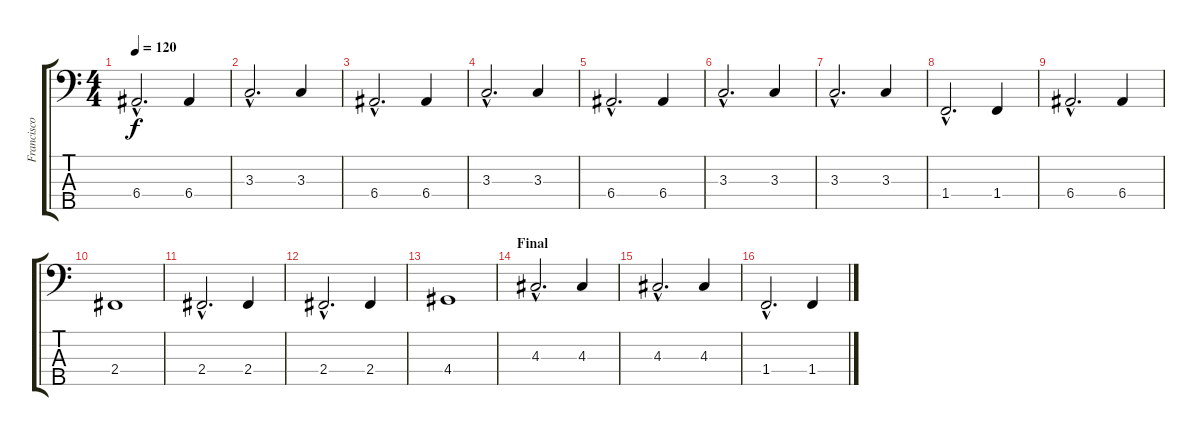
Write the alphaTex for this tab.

\track ("Francisco Fidalgo (Bajo)" "Francisco ") {instrument electricbassfinger}
\staff {score tabs}
\tuning (G2 D2 A1 E1 B0) {hide}
\ts (4 4)
\tempo 120
\clef f4
\ks c
6.4{hac}.2{d dy f} 6.4.4 |
3.3{hac}.2{d} 3.3.4 |
6.4{hac}.2{d} 6.4.4 |
3.3{hac}.2{d} 3.3.4 |
6.4{hac}.2{d} 6.4.4 |
3.3{hac}.2{d} 3.3.4 |
3.3{hac}.2{d} 3.3.4 |
1.4{hac}.2{d} 1.4.4 |
6.4{hac}.2{d} 6.4.4 |
2.4.1 |
2.4{hac}.2{d} 2.4.4 |
2.4{hac}.2{d} 2.4.4 |
4.4.1 |
\section ("" "Final")
4.3{hac}.2{d} 4.3.4 |
4.3{hac}.2{d} 4.3.4 |
1.4{hac}.2{d} 1.4.4
